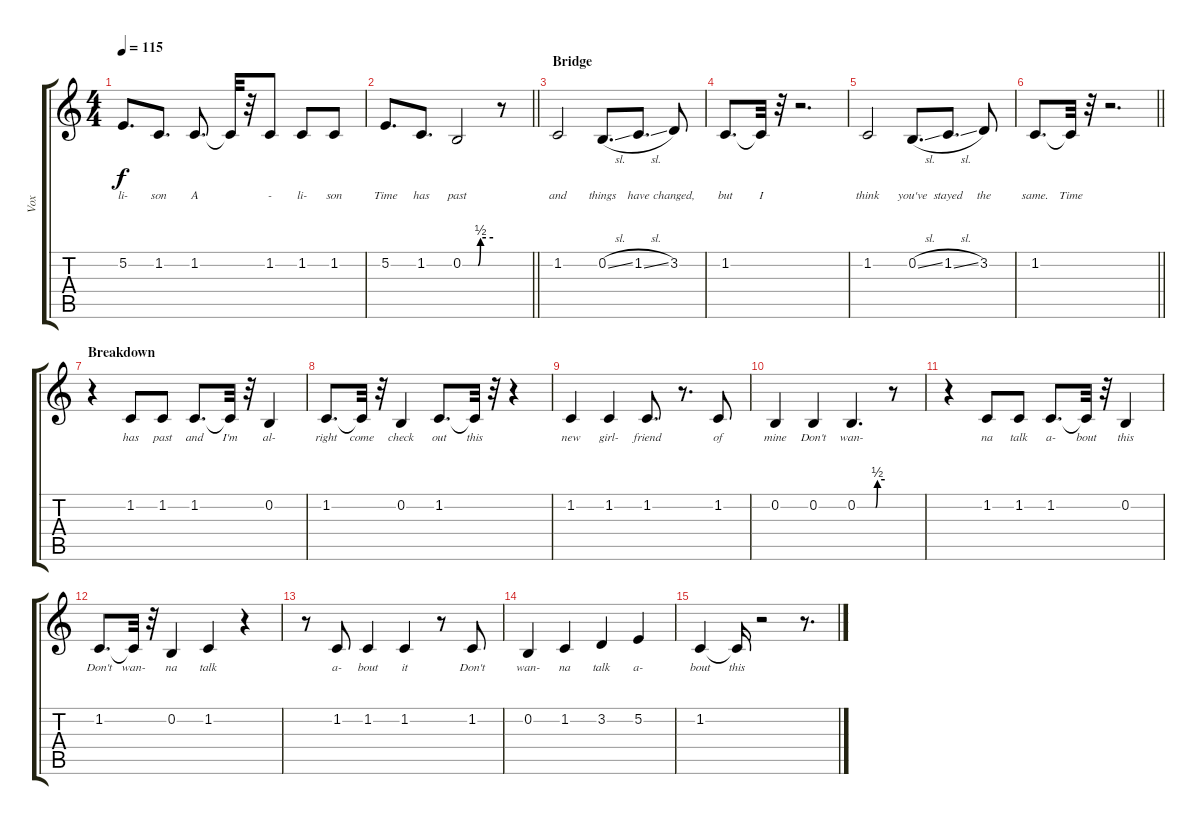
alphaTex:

\track ("Vox" "Vox") {instrument clarinet}
\staff {score tabs}
\tuning (E4 B3 G3 D3 A2 E2) {hide}
\ts (4 4)
\tempo 115
\clef g2
\ks c
5.2.8{d lyrics (0 "li-") lyrics (1 "") lyrics (2 "") lyrics (3 "") lyrics (4 "") dy f} 1.2.8{d lyrics (0 "son") lyrics (1 "") lyrics (2 "") lyrics (3 "") lyrics (4 "")} 1.2.8{d lyrics (0 "A") lyrics (1 "") lyrics (2 "") lyrics (3 "") lyrics (4 "")} 1.2{t}.32{lyrics (0 "") lyrics (1 "") lyrics (2 "") lyrics (3 "") lyrics (4 "")} r.32 1.2.8{lyrics (0 "-") lyrics (1 "") lyrics (2 "") lyrics (3 "") lyrics (4 "")} 1.2.8{lyrics (0 "li-") lyrics (1 "") lyrics (2 "") lyrics (3 "") lyrics (4 "")} 1.2.8{lyrics (0 "son") lyrics (1 "") lyrics (2 "") lyrics (3 "") lyrics (4 "")} |
\barLineRight lightlight
5.2.8{d lyrics (0 "Time") lyrics (1 "") lyrics (2 "") lyrics (3 "") lyrics (4 "")} 1.2.8{d lyrics (0 "has") lyrics (1 "") lyrics (2 "") lyrics (3 "") lyrics (4 "")} 0.2{be (custom 0 0 30 0 35 2 60 2)}.2{lyrics (0 "past") lyrics (1 "") lyrics (2 "") lyrics (3 "") lyrics (4 "")} r.8 |
\section ("" "Bridge")
1.2.2{lyrics (0 "and") lyrics (1 "") lyrics (2 "") lyrics (3 "") lyrics (4 "")} 0.2{sl}.8{d lyrics (0 "things") lyrics (1 "") lyrics (2 "") lyrics (3 "") lyrics (4 "")} 1.2{sl}.8{d lyrics (0 "have") lyrics (1 "") lyrics (2 "") lyrics (3 "") lyrics (4 "")} 3.2.8{lyrics (0 "changed,") lyrics (1 "") lyrics (2 "") lyrics (3 "") lyrics (4 "")} |
1.2.8{d lyrics (0 "but") lyrics (1 "") lyrics (2 "") lyrics (3 "") lyrics (4 "")} 1.2{t}.32{lyrics (0 "I") lyrics (1 "") lyrics (2 "") lyrics (3 "") lyrics (4 "")} r.32 r.2{d} |
1.2.2{lyrics (0 "think") lyrics (1 "") lyrics (2 "") lyrics (3 "") lyrics (4 "")} 0.2{sl}.8{d lyrics (0 "you've") lyrics (1 "") lyrics (2 "") lyrics (3 "") lyrics (4 "")} 1.2{sl}.8{d lyrics (0 "stayed") lyrics (1 "") lyrics (2 "") lyrics (3 "") lyrics (4 "")} 3.2.8{lyrics (0 "the") lyrics (1 "") lyrics (2 "") lyrics (3 "") lyrics (4 "")} |
\barLineRight lightlight
1.2.8{d lyrics (0 "same.") lyrics (1 "") lyrics (2 "") lyrics (3 "") lyrics (4 "")} 1.2{t}.32{lyrics (0 "Time") lyrics (1 "") lyrics (2 "") lyrics (3 "") lyrics (4 "")} r.32 r.2{d} |
\section ("" "Breakdown")
r.4 1.2.8{lyrics (0 "has") lyrics (1 "") lyrics (2 "") lyrics (3 "") lyrics (4 "")} 1.2.8{lyrics (0 "past") lyrics (1 "") lyrics (2 "") lyrics (3 "") lyrics (4 "")} 1.2.8{d lyrics (0 "and") lyrics (1 "") lyrics (2 "") lyrics (3 "") lyrics (4 "")} 1.2{t}.32{lyrics (0 "I'm") lyrics (1 "") lyrics (2 "") lyrics (3 "") lyrics (4 "")} r.32 0.2.4{lyrics (0 "al-") lyrics (1 "") lyrics (2 "") lyrics (3 "") lyrics (4 "")} |
1.2.8{d lyrics (0 "right") lyrics (1 "") lyrics (2 "") lyrics (3 "") lyrics (4 "")} 1.2{t}.32{lyrics (0 "come") lyrics (1 "") lyrics (2 "") lyrics (3 "") lyrics (4 "")} r.32 0.2.4{lyrics (0 "check") lyrics (1 "") lyrics (2 "") lyrics (3 "") lyrics (4 "")} 1.2.8{d lyrics (0 "out") lyrics (1 "") lyrics (2 "") lyrics (3 "") lyrics (4 "")} 1.2{t}.32{lyrics (0 "this") lyrics (1 "") lyrics (2 "") lyrics (3 "") lyrics (4 "")} r.32 r.4 |
1.2.4{lyrics (0 "new") lyrics (1 "") lyrics (2 "") lyrics (3 "") lyrics (4 "")} 1.2.4{lyrics (0 "girl-") lyrics (1 "") lyrics (2 "") lyrics (3 "") lyrics (4 "")} 1.2.8{d lyrics (0 "friend") lyrics (1 "") lyrics (2 "") lyrics (3 "") lyrics (4 "")} r.8{d} 1.2.8{lyrics (0 "of") lyrics (1 "") lyrics (2 "") lyrics (3 "") lyrics (4 "")} |
0.2.4{lyrics (0 "mine") lyrics (1 "") lyrics (2 "") lyrics (3 "") lyrics (4 "")} 0.2.4{lyrics (0 "Don't") lyrics (1 "") lyrics (2 "") lyrics (3 "") lyrics (4 "")} 0.2{be (custom 0 0 40 0 44 2 60 2)}.4{d lyrics (0 "wan-") lyrics (1 "") lyrics (2 "") lyrics (3 "") lyrics (4 "")} r.8 |
r.4 1.2.8{lyrics (0 "na") lyrics (1 "") lyrics (2 "") lyrics (3 "") lyrics (4 "")} 1.2.8{lyrics (0 "talk") lyrics (1 "") lyrics (2 "") lyrics (3 "") lyrics (4 "")} 1.2.8{d lyrics (0 "a-") lyrics (1 "") lyrics (2 "") lyrics (3 "") lyrics (4 "")} 1.2{t}.32{lyrics (0 "bout") lyrics (1 "") lyrics (2 "") lyrics (3 "") lyrics (4 "")} r.32 0.2.4{lyrics (0 "this") lyrics (1 "") lyrics (2 "") lyrics (3 "") lyrics (4 "")} |
1.2.8{d lyrics (0 "Don't") lyrics (1 "") lyrics (2 "") lyrics (3 "") lyrics (4 "")} 1.2{t}.32{lyrics (0 "wan-") lyrics (1 "") lyrics (2 "") lyrics (3 "") lyrics (4 "")} r.32 0.2.4{lyrics (0 "na") lyrics (1 "") lyrics (2 "") lyrics (3 "") lyrics (4 "")} 1.2.4{lyrics (0 "talk") lyrics (1 "") lyrics (2 "") lyrics (3 "") lyrics (4 "")} r.4 |
r.8 1.2.8{lyrics (0 "a-") lyrics (1 "") lyrics (2 "") lyrics (3 "") lyrics (4 "")} 1.2.4{lyrics (0 "bout") lyrics (1 "") lyrics (2 "") lyrics (3 "") lyrics (4 "")} 1.2.4{lyrics (0 "it") lyrics (1 "") lyrics (2 "") lyrics (3 "") lyrics (4 "")} r.8 1.2.8{lyrics (0 "Don't") lyrics (1 "") lyrics (2 "") lyrics (3 "") lyrics (4 "")} |
0.2.4{lyrics (0 "wan-") lyrics (1 "") lyrics (2 "") lyrics (3 "") lyrics (4 "")} 1.2.4{lyrics (0 "na") lyrics (1 "") lyrics (2 "") lyrics (3 "") lyrics (4 "")} 3.2.4{lyrics (0 "talk") lyrics (1 "") lyrics (2 "") lyrics (3 "") lyrics (4 "")} 5.2.4{lyrics (0 "a-") lyrics (1 "") lyrics (2 "") lyrics (3 "") lyrics (4 "")} |
1.2.4{lyrics (0 "bout") lyrics (1 "") lyrics (2 "") lyrics (3 "") lyrics (4 "")} 1.2{t}.16{lyrics (0 "this") lyrics (1 "") lyrics (2 "") lyrics (3 "") lyrics (4 "")} r.2 r.8{d}
